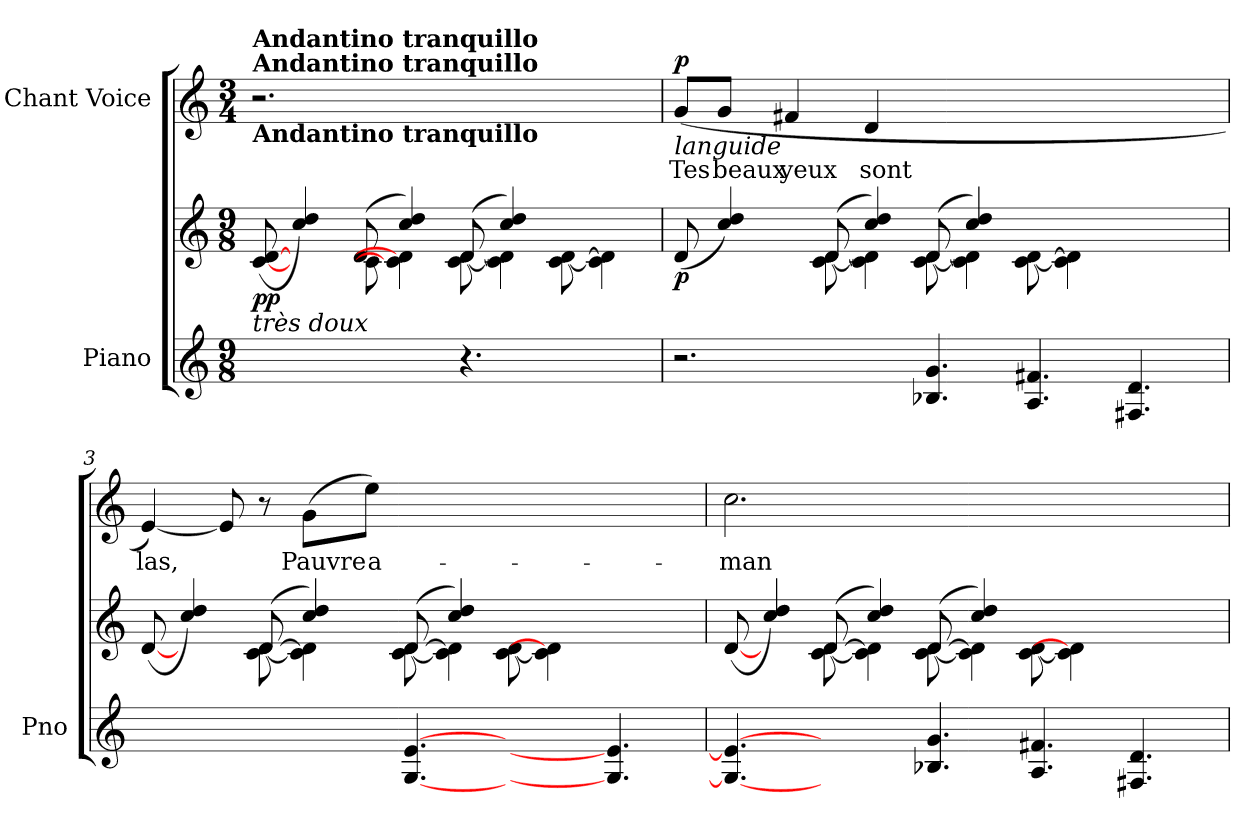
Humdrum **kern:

**kern	**kern	**dynam	**kern	**text	**dynam
*part2	*part2	*part2	*part1	*part1	*part1
*staff3	*staff2	*staff2/3	*staff1	*staff1	*staff1
*I"Piano	*	*	*I"Chant Voice	*	*
*I'Pno	*	*	*	*	*
*clefG2	*clefG2	*	*clefG2	*	*
*k[]	*k[]	*	*k[]	*	*
*M9/8	*M9/8	*	*M3/4	*	*
=1	=1	=1	=1	=1	=1
*	*^	*	*	*	*
!	!	!	!	!LO:TX:b:B:t=Andantino tranquillo	!	!
!	!	!	!	!LO:TX:a:B:t=Andantino tranquillo	!	!
!	!	!	!	!LO:TX:a:B:t=Andantino tranquillo	!	!
!	!LO:TX:b:i:t=très doux	!	!	!	!	!
!	!	!	!LO:DY:b	!	!	!
2.ryy	([8c/ [8d/	4.ryy	pp	2.r	.	.
.	4cc/ 4dd/)	.	.	.	.	.
.	(8d/	8c\	.	.	.	.
.	4cc/ 4dd/)	4c\] 4d\]	.	.	.	.
4.r	(8d/	[8c\ [8d\	.	2.ryy	.	.
.	4cc/ 4dd/)	4c\] 4d\]	.	.	.	.
4.ryy	4.ryy	[8c\ [8d\	.	.	.	.
.	.	4c\] 4d\]	.	.	.	.
=2	=2	=2	=2	=2	=2	=2
!	!	!	!	!LO:TX:b:i:t=languide	!	!
!	!	!	!LO:DY:b	!	!LO:LY:b	!LO:DY:b
2.r	(8d/	4.ryy	p	(8g/L	Tes	p
!	!	!	!	!	!LO:LY:b	!
.	4cc/ 4dd/)	.	.	8g/J	beaux	.
!	!	!	!	!	!LO:LY:b	!
.	.	.	.	4f#X/	yeux	.
.	(8d/	[8c\ [8d\	.	.	.	.
!	!	!	!	!	!LO:LY:b	!
.	4cc/ 4dd/)	4c\] 4d\]	.	4d/	sont	.
4.B-X/ 4.g/	(8d/	[8c\ [8d\	.	1ryy	.	.
.	4cc/ 4dd/)	4c\] 4d\]	.	.	.	.
4.A/ 4.f#X/	4.ryy	[8c\ [8d\	.	.	.	.
.	.	4c\] 4d\]	.	.	.	.
4.F#X/ 4.d/	4.ryy	4.ryy	.	.	.	.
.	.	.	.	8ryy	.	.
=3	=3	=3	=3	=3	=3	=3
!	!	!	!	!	!LO:LY:b	!
2.ryy	([8d/	4.ryy	.	[4e/)	las,	.
.	4cc/ 4dd/)	.	.	.	.	.
.	.	.	.	8e/]	.	.
.	([8d/	[8c\ 8d\	.	8r	.	.
!	!	!	!	!	!LO:LY:b	!
.	4cc/ 4dd/)	4c\] 4d\]	.	(8g\L	Pauvre	.
!	!	!	!	!	!LO:LY:b	!
.	.	.	.	8ee\J)	a-	.
[4.G/ [4.e/	([8d/	[8c\ 8d\	.	1ryy	.	.
.	4cc/ 4dd/)	4c\] 4d\]	.	.	.	.
4.ryy	4.ryy	[8c\ 8d\	.	.	.	.
.	.	4c\] 4d\]	.	.	.	.
4.G/] 4.e/]	4.ryy	4.ryy	.	.	.	.
.	.	.	.	8ryy	.	.
!!LO:LB:g=z
=4	=4	=4	=4	=4	=4	=4
!	!	!	!	!	!LO:LY:b	!
4.G/_ 4.e/_	([8d/	4.ryy	.	2.cc\	-man-	.
.	4cc/ 4dd/)	.	.	.	.	.
4.ryy	([8d/	[8c\ 8d\	.	.	.	.
.	4cc/ 4dd/)	4c\] 4d\]	.	.	.	.
4.B-X/ 4.g/	([8d/	[8c\ 8d\	.	1ryy	.	.
.	4cc/ 4dd/)	4c\] 4d\]	.	.	.	.
4.A/ 4.f#X/	4.ryy	[8c\ 8d\	.	.	.	.
.	.	4c\] 4d\]	.	.	.	.
4.F#X/ 4.d/	4.ryy	4.ryy	.	.	.	.
.	.	.	.	8ryy	.	.
*	*v	*v	*	*	*	*
=	=	=	=	=	=
*-	*-	*-	*-	*-	*-
